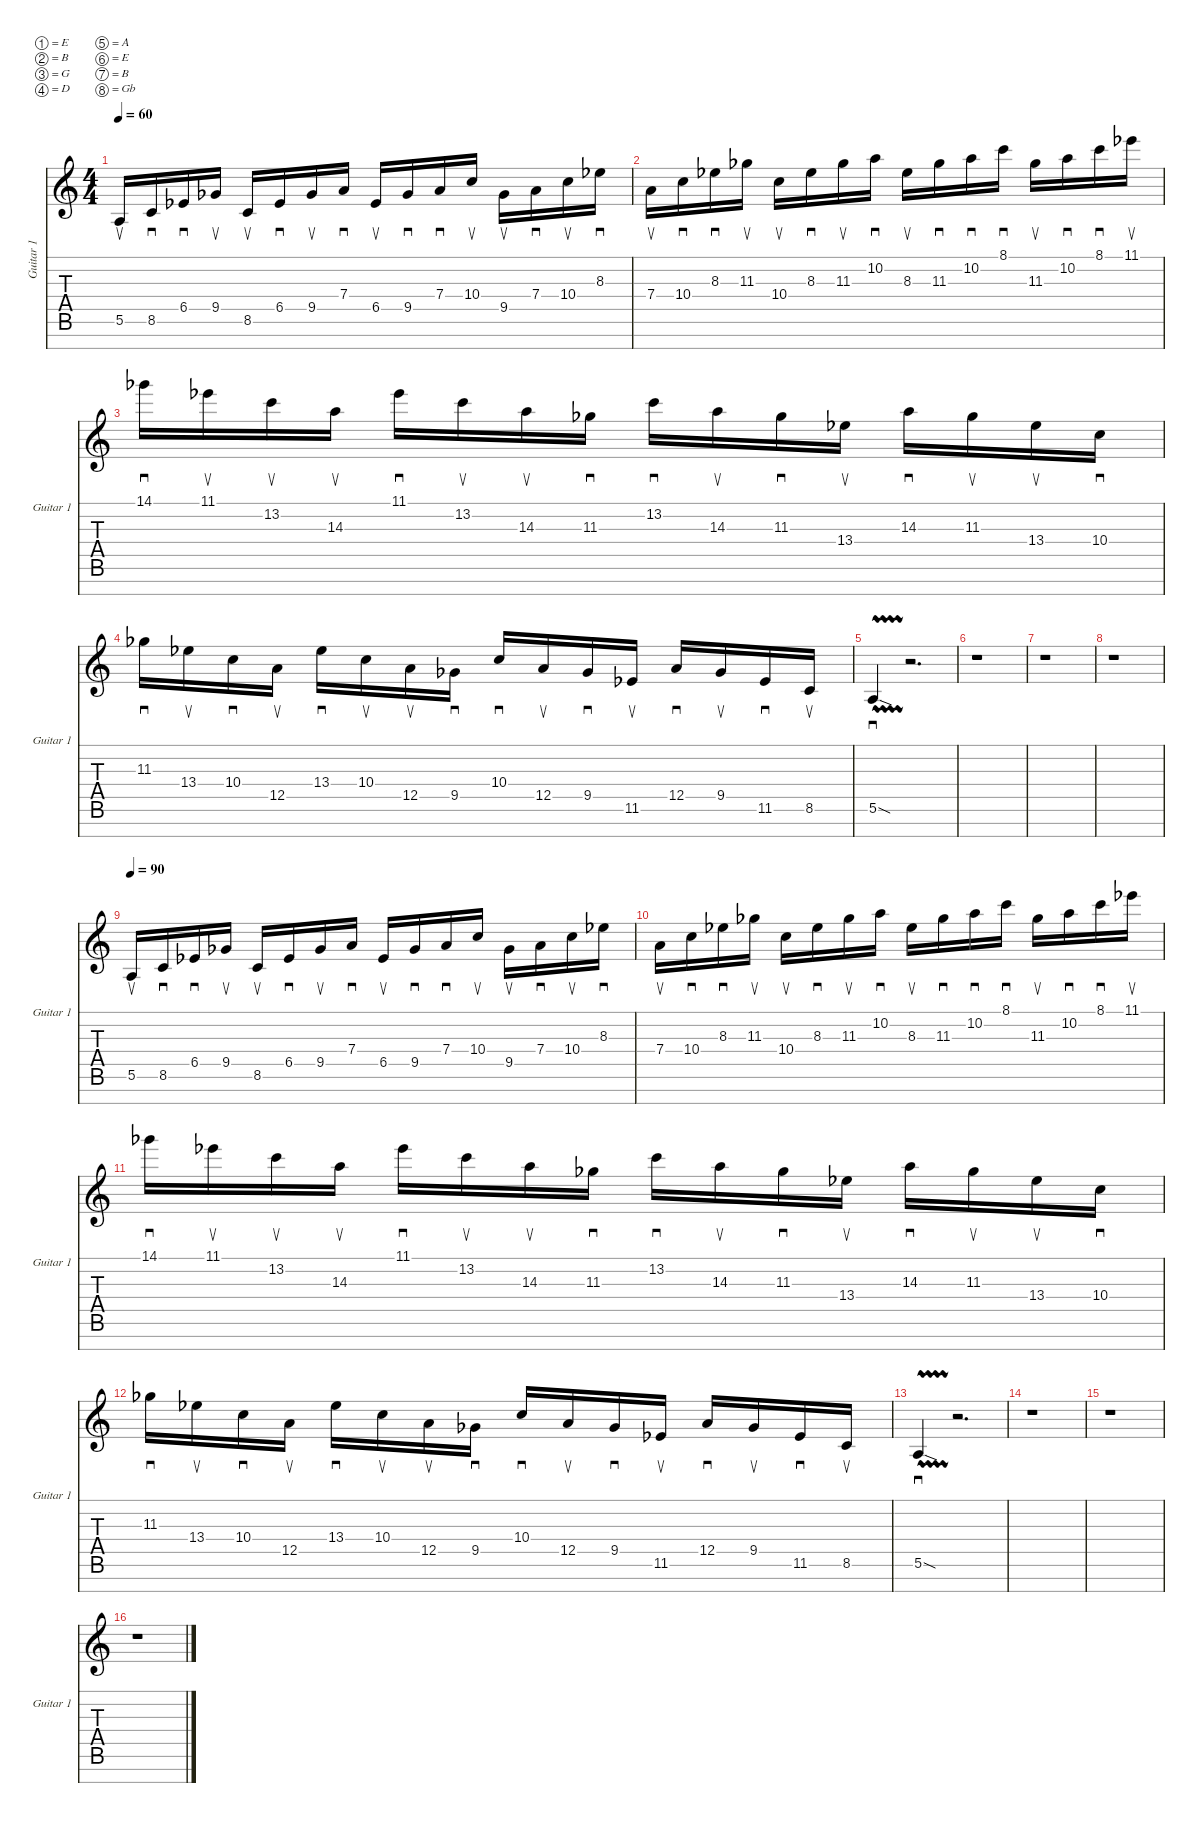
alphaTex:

\defaultSystemsLayout 4
\hideDynamics
\bracketExtendMode nobrackets
\singleTrackTrackNamePolicy allsystems
\multiTrackTrackNamePolicy allsystems
\firstSystemTrackNameMode fullname
\otherSystemsTrackNameMode fullname
\otherSystemsTrackNameOrientation horizontal
\track ("Guitar 1" "od.guit.") {defaultSystemsLayout 2 instrument overdrivenguitar}
\staff {score tabs}
\tuning (E4 B3 G3 D3 A2 E2 B1 Gb1)
\ts (4 4)
\tempo 60
\clef g2
\scale
1.05057
\ks aminor
5.6.16{su dy mf instrument overdrivenguitar beam Up} 8.6.16{sd beam Up} 6.5{acc b}.16{sd beam Up} 9.5{acc b}.16{su beam Up} 8.6.16{su beam Up} 6.5{acc b}.16{sd beam Up} 9.5{acc b}.16{su beam Up} 7.4.16{sd beam Up} 6.5{acc b}.16{su beam Up} 9.5{acc b}.16{sd beam Up} 7.4.16{sd beam Up} 10.4.16{su beam Up} 9.5{acc b}.16{su beam Down} 7.4.16{sd beam Down} 10.4.16{su beam Down} 8.3{acc b}.16{sd beam Down} |
\scale
0.949433 7.4.16{su beam Down} 10.4.16{sd beam Down} 8.3{acc b}.16{sd beam Down} 11.3{acc b}.16{su beam Down} 10.4.16{su beam Down} 8.3{acc b}.16{sd beam Down} 11.3{acc b}.16{su beam Down} 10.2.16{sd beam Down} 8.3{acc b}.16{su beam Down} 11.3{acc b}.16{sd beam Down} 10.2.16{sd beam Down} 8.1.16{sd beam Down} 11.3{acc b}.16{su beam Down} 10.2.16{sd beam Down} 8.1.16{sd beam Down} 11.1{acc b}.16{su beam Down} |
\scale
1.02254 14.1{acc b}.16{sd beam Down} 11.1{acc b}.16{su beam Down} 13.2.16{su beam Down} 14.3.16{su beam Down} 11.1{acc b}.16{sd beam Down} 13.2.16{su beam Down} 14.3.16{su beam Down} 11.3{acc b}.16{sd beam Down} 13.2.16{sd beam Down} 14.3.16{su beam Down} 11.3{acc b}.16{sd beam Down} 13.4{acc b}.16{su beam Down} 14.3.16{sd beam Down} 11.3{acc b}.16{su beam Down} 13.4{acc b}.16{su beam Down} 10.4.16{sd beam Down} |
\scale
0.977463 11.3{acc b}.16{sd beam Down} 13.4{acc b}.16{su beam Down} 10.4.16{sd beam Down} 12.5.16{su beam Down} 13.4{acc b}.16{sd beam Down} 10.4.16{su beam Down} 12.5.16{su beam Down} 9.5{acc b}.16{sd beam Down} 10.4.16{sd beam Up} 12.5.16{su beam Up} 9.5{acc b}.16{sd beam Up} 11.6{acc b}.16{su beam Up} 12.5.16{sd beam Up} 9.5{acc b}.16{su beam Up} 11.6{acc b}.16{sd beam Up} 8.6.16{su beam Up} |
\scale
1.03833 5.6{vw sod}.4{sd beam Up} r.2{d beam Up} |
r.1{beam Down} |
r.1{beam Down} |
r.1{beam Down} |
\tempo 90
5.6.16{su beam Up} 8.6.16{sd beam Up} 6.5{acc b}.16{sd beam Up} 9.5{acc b}.16{su beam Up} 8.6.16{su beam Up} 6.5{acc b}.16{sd beam Up} 9.5{acc b}.16{su beam Up} 7.4.16{sd beam Up} 6.5{acc b}.16{su beam Up} 9.5{acc b}.16{sd beam Up} 7.4.16{sd beam Up} 10.4.16{su beam Up} 9.5{acc b}.16{su beam Down} 7.4.16{sd beam Down} 10.4.16{su beam Down} 8.3{acc b}.16{sd beam Down} |
7.4.16{su beam Down} 10.4.16{sd beam Down} 8.3{acc b}.16{sd beam Down} 11.3{acc b}.16{su beam Down} 10.4.16{su beam Down} 8.3{acc b}.16{sd beam Down} 11.3{acc b}.16{su beam Down} 10.2.16{sd beam Down} 8.3{acc b}.16{su beam Down} 11.3{acc b}.16{sd beam Down} 10.2.16{sd beam Down} 8.1.16{sd beam Down} 11.3{acc b}.16{su beam Down} 10.2.16{sd beam Down} 8.1.16{sd beam Down} 11.1{acc b}.16{su beam Down} |
14.1{acc b}.16{sd beam Down} 11.1{acc b}.16{su beam Down} 13.2.16{su beam Down} 14.3.16{su beam Down} 11.1{acc b}.16{sd beam Down} 13.2.16{su beam Down} 14.3.16{su beam Down} 11.3{acc b}.16{sd beam Down} 13.2.16{sd beam Down} 14.3.16{su beam Down} 11.3{acc b}.16{sd beam Down} 13.4{acc b}.16{su beam Down} 14.3.16{sd beam Down} 11.3{acc b}.16{su beam Down} 13.4{acc b}.16{su beam Down} 10.4.16{sd beam Down} |
11.3{acc b}.16{sd beam Down} 13.4{acc b}.16{su beam Down} 10.4.16{sd beam Down} 12.5.16{su beam Down} 13.4{acc b}.16{sd beam Down} 10.4.16{su beam Down} 12.5.16{su beam Down} 9.5{acc b}.16{sd beam Down} 10.4.16{sd beam Up} 12.5.16{su beam Up} 9.5{acc b}.16{sd beam Up} 11.6{acc b}.16{su beam Up} 12.5.16{sd beam Up} 9.5{acc b}.16{su beam Up} 11.6{acc b}.16{sd beam Up} 8.6.16{su beam Up} |
5.6{vw sod}.4{sd beam Up} r.2{d beam Up} |
r.1{beam Down} |
r.1{beam Down} |
r.1{beam Down}
